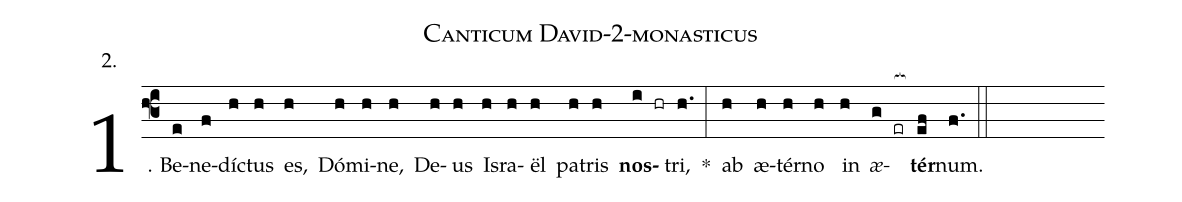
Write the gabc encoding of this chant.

name: Canticum David-2-monasticus;
annotation: 2.;
%%
(f3)1. Be(e)ne(f)díc(h)tus(h) es,(h) Dó(h)mi(h)ne,(h) De(h)us(h) Is(h)ra(h)ël(h) pa(h)tris(h) <b>nos</b>(i hr)tri,(h.) *(:) ab(h) æ(h)tér(h)no(h) in(h) <i>æ</i>(g er[ocb:1{])<b>tér</b>(ef[ocb:0}])num.(f.) (::)
